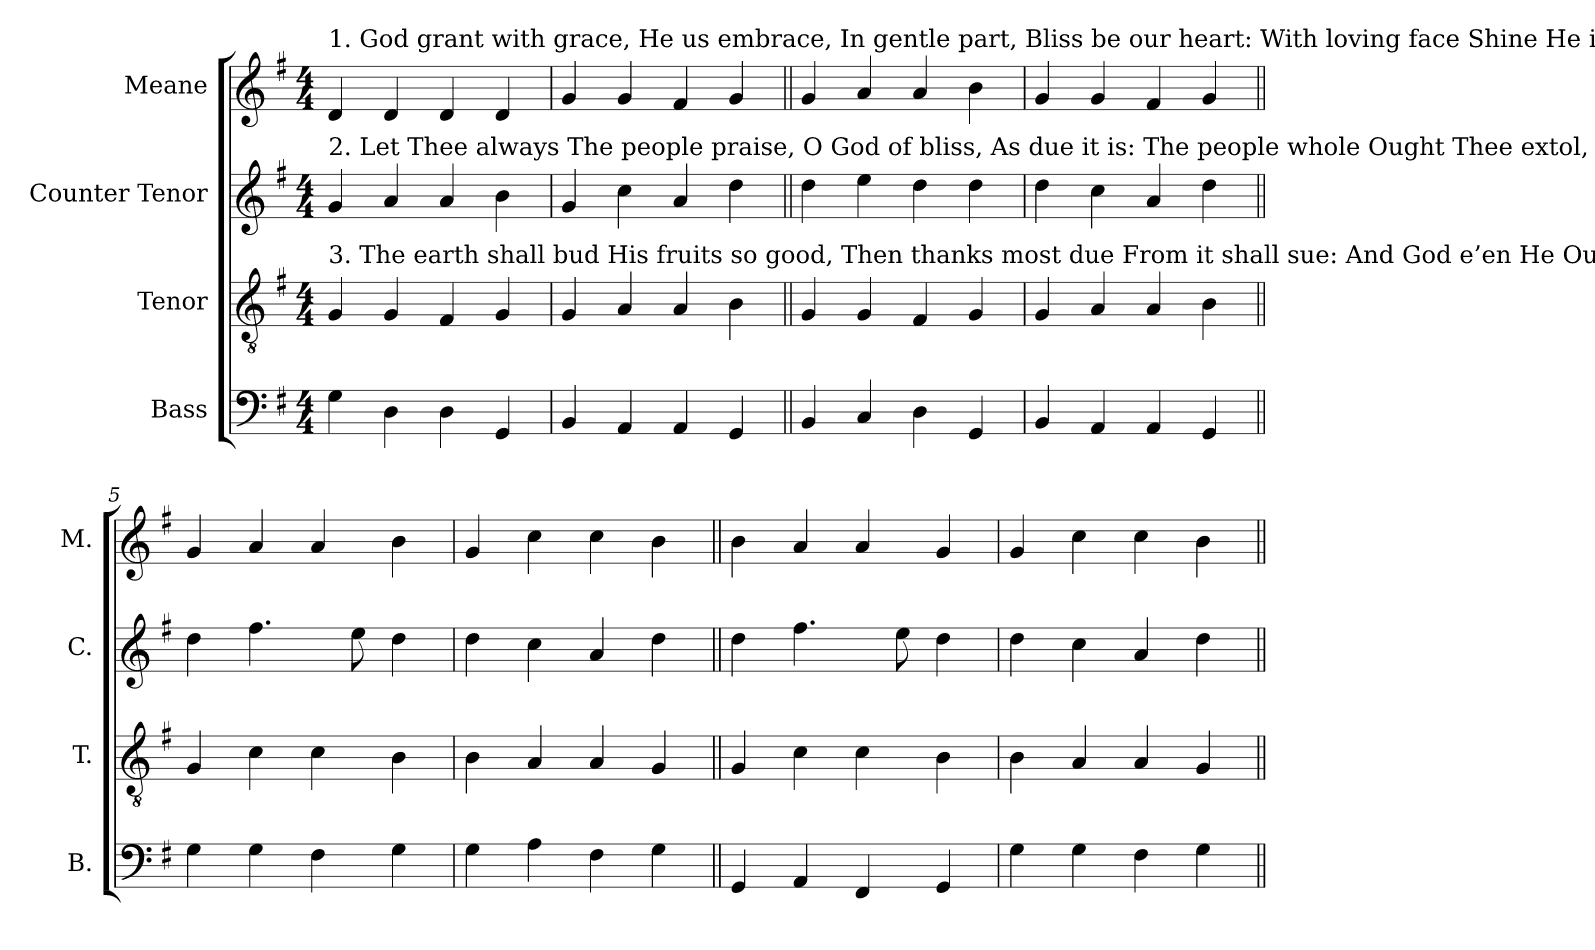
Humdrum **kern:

**kern	**kern	**kern	**kern
*part4	*part3	*part2	*part1
*staff4	*staff3	*staff2	*staff1
*I"Bass	*I"Tenor	*I"Counter Tenor	*I"Meane
*I'B.	*I'T.	*I'C.	*I'M.
*clefF4	*clefGv2	*clefG2	*clefG2
*k[f#]	*k[f#]	*k[f#]	*k[f#]
*M4/4	*M4/4	*M4/4	*M4/4
=1	=1	=1	=1
!	!	!	!LO:TX:a:t=1. God grant with grace,  He us embrace,  In gentle part,   Bliss be our heart&colon;   With loving face   Shine He in place,  His mercies all     On us to fall.
!	!	!LO:TX:a:t=2. Let Thee always   The people praise, O God of bliss,       As due it is&colon;      The people whole  Ought Thee extol, From whom all thing They see to spring.	!
!	!LO:TX:a:t=3. The earth shall bud  His fruits so good,  Then thanks most due  From it shall sue&colon;  And God e’en He  Our God most free  Shall bless us aye  From day to day.	!	!
4G\	4G/	4g/	4d/
4D\	4G/	4a/	4d/
4D\	4F#/	4a/	4d/
4GG/	4G/	4b\	4d/
=2	=2	=2	=2
4BB/	4G/	4g/	4g/
4AA/	4A/	4cc\	4g/
4AA/	4A/	4a/	4f#/
4GG/	4B\	4dd\	4g/
=3||	=3||	=3||	=3||
4BB/	4G/	4dd\	4g/
4C/	4G/	4ee\	4a/
4D\	4F#/	4dd\	4a/
4GG/	4G/	4dd\	4b\
=4	=4	=4	=4
4BB/	4G/	4dd\	4g/
4AA/	4A/	4cc\	4g/
4AA/	4A/	4a/	4f#/
4GG/	4B\	4dd\	4g/
=5||	=5||	=5||	=5||
4G\	4G/	4dd\	4g/
4G\	4c\	4.ff#\	4a/
4F#\	4c\	.	4a/
.	.	8ee\	.
4G\	4B\	4dd\	4b\
=6	=6	=6	=6
4G\	4B\	4dd\	4g/
4A\	4A/	4cc\	4cc\
4F#\	4A/	4a/	4cc\
4G\	4G/	4dd\	4b\
=7||	=7||	=7||	=7||
4GG/	4G/	4dd\	4b\
4AA/	4c\	4.ff#\	4a/
4FF#/	4c\	.	4a/
.	.	8ee\	.
4GG/	4B\	4dd\	4g/
=8	=8	=8	=8
4G\	4B\	4dd\	4g/
4G\	4A/	4cc\	4cc\
4F#\	4A/	4a/	4cc\
4G\	4G/	4dd\	4b\
=||	=||	=||	=||
*-	*-	*-	*-
